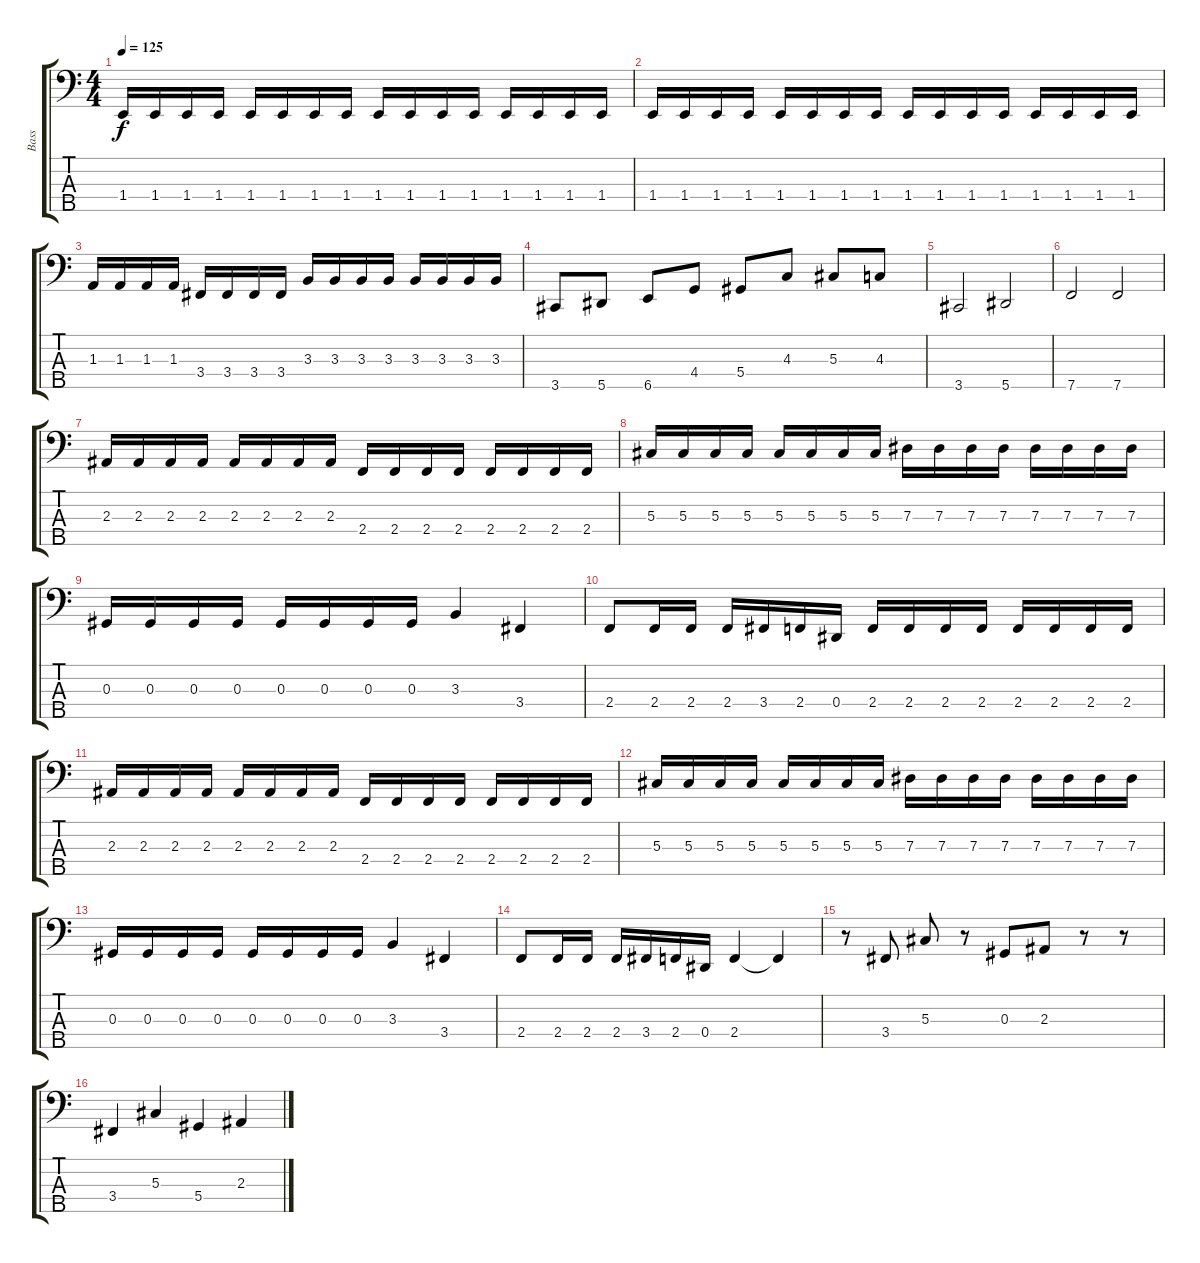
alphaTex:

\track ("Bass" "Bass") {instrument electricbasspick}
\staff {score tabs}
\tuning (Gb2 Db2 Ab1 Eb1 Bb0) {hide}
\ts (4 4)
\tempo 125
\clef f4
\ks c
1.4.16{dy f} 1.4.16 1.4.16 1.4.16 1.4.16 1.4.16 1.4.16 1.4.16 1.4.16 1.4.16 1.4.16 1.4.16 1.4.16 1.4.16 1.4.16 1.4.16 |
1.4.16 1.4.16 1.4.16 1.4.16 1.4.16 1.4.16 1.4.16 1.4.16 1.4.16 1.4.16 1.4.16 1.4.16 1.4.16 1.4.16 1.4.16 1.4.16 |
1.3.16 1.3.16 1.3.16 1.3.16 3.4.16 3.4.16 3.4.16 3.4.16 3.3.16 3.3.16 3.3.16 3.3.16 3.3.16 3.3.16 3.3.16 3.3.16 |
3.5.8 5.5.8 6.5.8 4.4.8 5.4.8 4.3.8 5.3.8 4.3.8 |
3.5.2 5.5.2 |
7.5.2 7.5.2 |
2.3.16 2.3.16 2.3.16 2.3.16 2.3.16 2.3.16 2.3.16 2.3.16 2.4.16 2.4.16 2.4.16 2.4.16 2.4.16 2.4.16 2.4.16 2.4.16 |
5.3.16 5.3.16 5.3.16 5.3.16 5.3.16 5.3.16 5.3.16 5.3.16 7.3.16 7.3.16 7.3.16 7.3.16 7.3.16 7.3.16 7.3.16 7.3.16 |
0.3.16 0.3.16 0.3.16 0.3.16 0.3.16 0.3.16 0.3.16 0.3.16 3.3.4 3.4.4 |
2.4.8 2.4.16 2.4.16 2.4.16 3.4.16 2.4.16 0.4.16 2.4.16 2.4.16 2.4.16 2.4.16 2.4.16 2.4.16 2.4.16 2.4.16 |
2.3.16 2.3.16 2.3.16 2.3.16 2.3.16 2.3.16 2.3.16 2.3.16 2.4.16 2.4.16 2.4.16 2.4.16 2.4.16 2.4.16 2.4.16 2.4.16 |
5.3.16 5.3.16 5.3.16 5.3.16 5.3.16 5.3.16 5.3.16 5.3.16 7.3.16 7.3.16 7.3.16 7.3.16 7.3.16 7.3.16 7.3.16 7.3.16 |
0.3.16 0.3.16 0.3.16 0.3.16 0.3.16 0.3.16 0.3.16 0.3.16 3.3.4 3.4.4 |
2.4.8 2.4.16 2.4.16 2.4.16 3.4.16 2.4.16 0.4.16 2.4.4 2.4{t}.4 |
r.8 3.4.8 5.3.8 r.8 0.3.8 2.3.8 r.8 r.8 |
3.4.4 5.3.4 5.4.4 2.3.4
